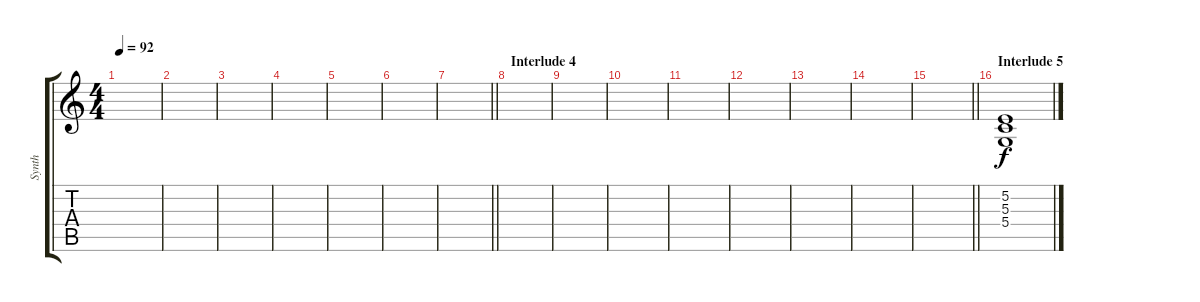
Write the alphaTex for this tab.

\track ("Synth" "Synth") {instrument stringensemble1}
\staff {score tabs}
\tuning (E4 B3 G3 D3 A2 E2) {hide}
\ts (4 4)
\tempo 92
\clef g2
\ks c
|
|
|
|
|
|
\barLineRight lightlight
|
\section ("" "Interlude 4")
|
|
|
|
|
|
|
\barLineRight lightlight
|
\section ("" "Interlude 5")
(5.2 5.3 5.4).1
